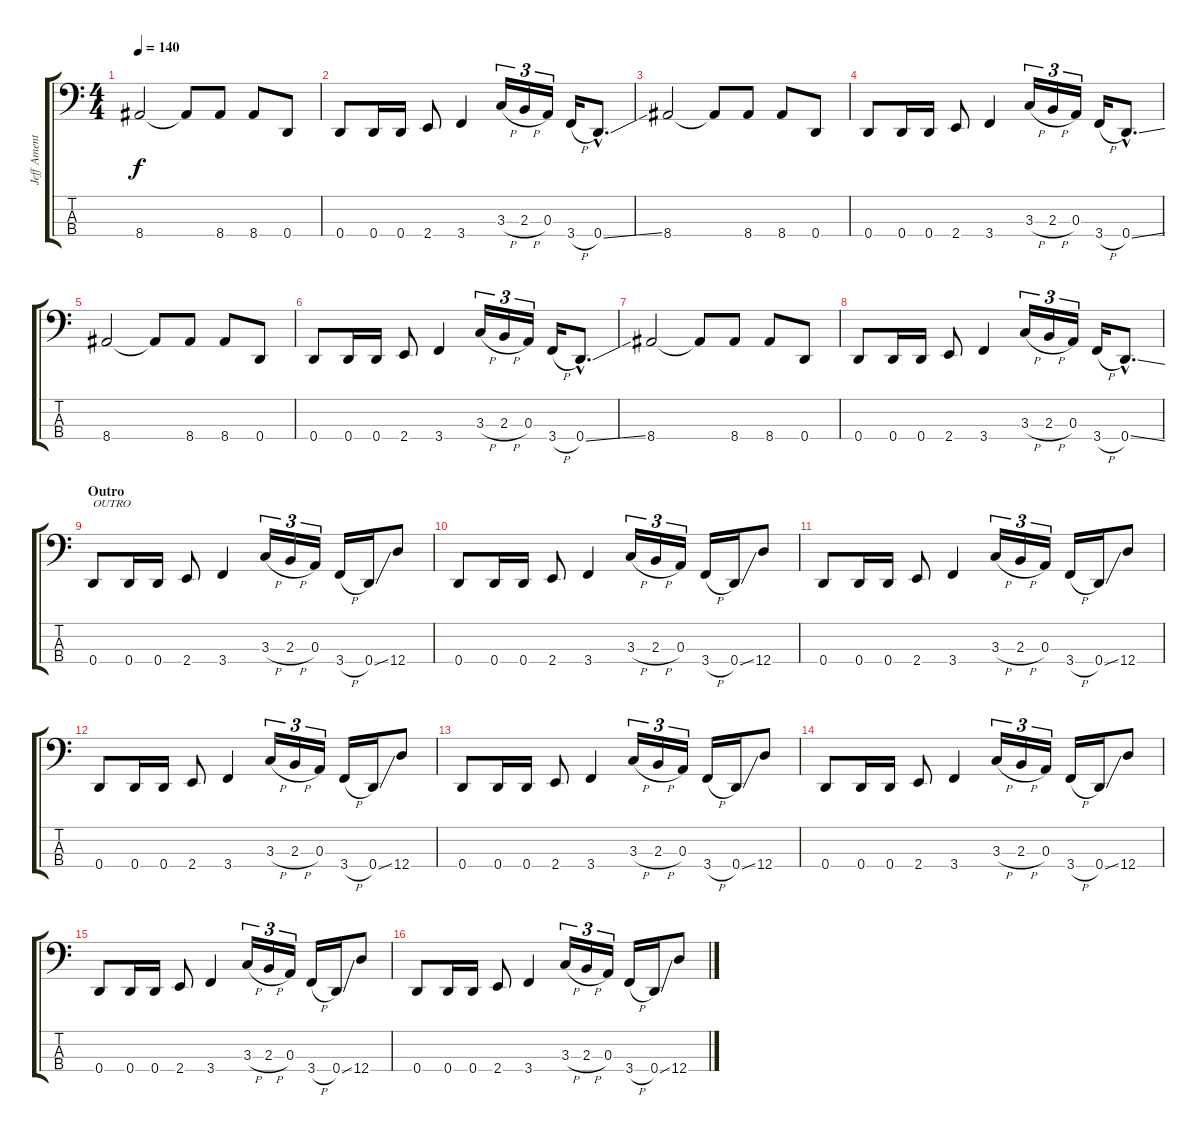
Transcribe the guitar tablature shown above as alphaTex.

\track ("Jeff Ament" "Jeff Ament") {instrument electricbasspick}
\staff {score tabs}
\tuning (G2 D2 A1 D1) {hide}
\ts (4 4)
\tempo 140
\clef f4
\ks c
8.4.2{dy f} 8.4{t}.8 8.4.8 8.4.8 0.4.8 |
0.4.8 0.4.16 0.4.16 2.4.8 3.4.4 3.3{h}.16{tu (3 2)} 2.3{h}.16{tu (3 2)} 0.3.16{tu (3 2)} 3.4{h}.16 0.4{ss hac}.8{d} |
8.4.2 8.4{t}.8 8.4.8 8.4.8 0.4.8 |
0.4.8 0.4.16 0.4.16 2.4.8 3.4.4 3.3{h}.16{tu (3 2)} 2.3{h}.16{tu (3 2)} 0.3.16{tu (3 2)} 3.4{h}.16 0.4{ss hac}.8{d} |
8.4.2 8.4{t}.8 8.4.8 8.4.8 0.4.8 |
0.4.8 0.4.16 0.4.16 2.4.8 3.4.4 3.3{h}.16{tu (3 2)} 2.3{h}.16{tu (3 2)} 0.3.16{tu (3 2)} 3.4{h}.16 0.4{ss hac}.8{d} |
8.4.2 8.4{t}.8 8.4.8 8.4.8 0.4.8 |
0.4.8 0.4.16 0.4.16 2.4.8 3.4.4 3.3{h}.16{tu (3 2)} 2.3{h}.16{tu (3 2)} 0.3.16{tu (3 2)} 3.4{h}.16 0.4{ss hac}.8{d} |
\section ("" "Outro")
0.4.8{txt "OUTRO"} 0.4.16 0.4.16 2.4.8 3.4.4 3.3{h}.16{tu (3 2)} 2.3{h}.16{tu (3 2)} 0.3.16{tu (3 2)} 3.4{h}.16 0.4{ss}.16 12.4.8 |
0.4.8 0.4.16 0.4.16 2.4.8 3.4.4 3.3{h}.16{tu (3 2)} 2.3{h}.16{tu (3 2)} 0.3.16{tu (3 2)} 3.4{h}.16 0.4{ss}.16 12.4.8 |
0.4.8 0.4.16 0.4.16 2.4.8 3.4.4 3.3{h}.16{tu (3 2)} 2.3{h}.16{tu (3 2)} 0.3.16{tu (3 2)} 3.4{h}.16 0.4{ss}.16 12.4.8 |
0.4.8 0.4.16 0.4.16 2.4.8 3.4.4 3.3{h}.16{tu (3 2)} 2.3{h}.16{tu (3 2)} 0.3.16{tu (3 2)} 3.4{h}.16 0.4{ss}.16 12.4.8 |
0.4.8 0.4.16 0.4.16 2.4.8 3.4.4 3.3{h}.16{tu (3 2)} 2.3{h}.16{tu (3 2)} 0.3.16{tu (3 2)} 3.4{h}.16 0.4{ss}.16 12.4.8 |
0.4.8 0.4.16 0.4.16 2.4.8 3.4.4 3.3{h}.16{tu (3 2)} 2.3{h}.16{tu (3 2)} 0.3.16{tu (3 2)} 3.4{h}.16 0.4{ss}.16 12.4.8 |
0.4.8 0.4.16 0.4.16 2.4.8 3.4.4 3.3{h}.16{tu (3 2)} 2.3{h}.16{tu (3 2)} 0.3.16{tu (3 2)} 3.4{h}.16 0.4{ss}.16 12.4.8 |
0.4.8 0.4.16 0.4.16 2.4.8 3.4.4 3.3{h}.16{tu (3 2)} 2.3{h}.16{tu (3 2)} 0.3.16{tu (3 2)} 3.4{h}.16 0.4{ss}.16 12.4.8
